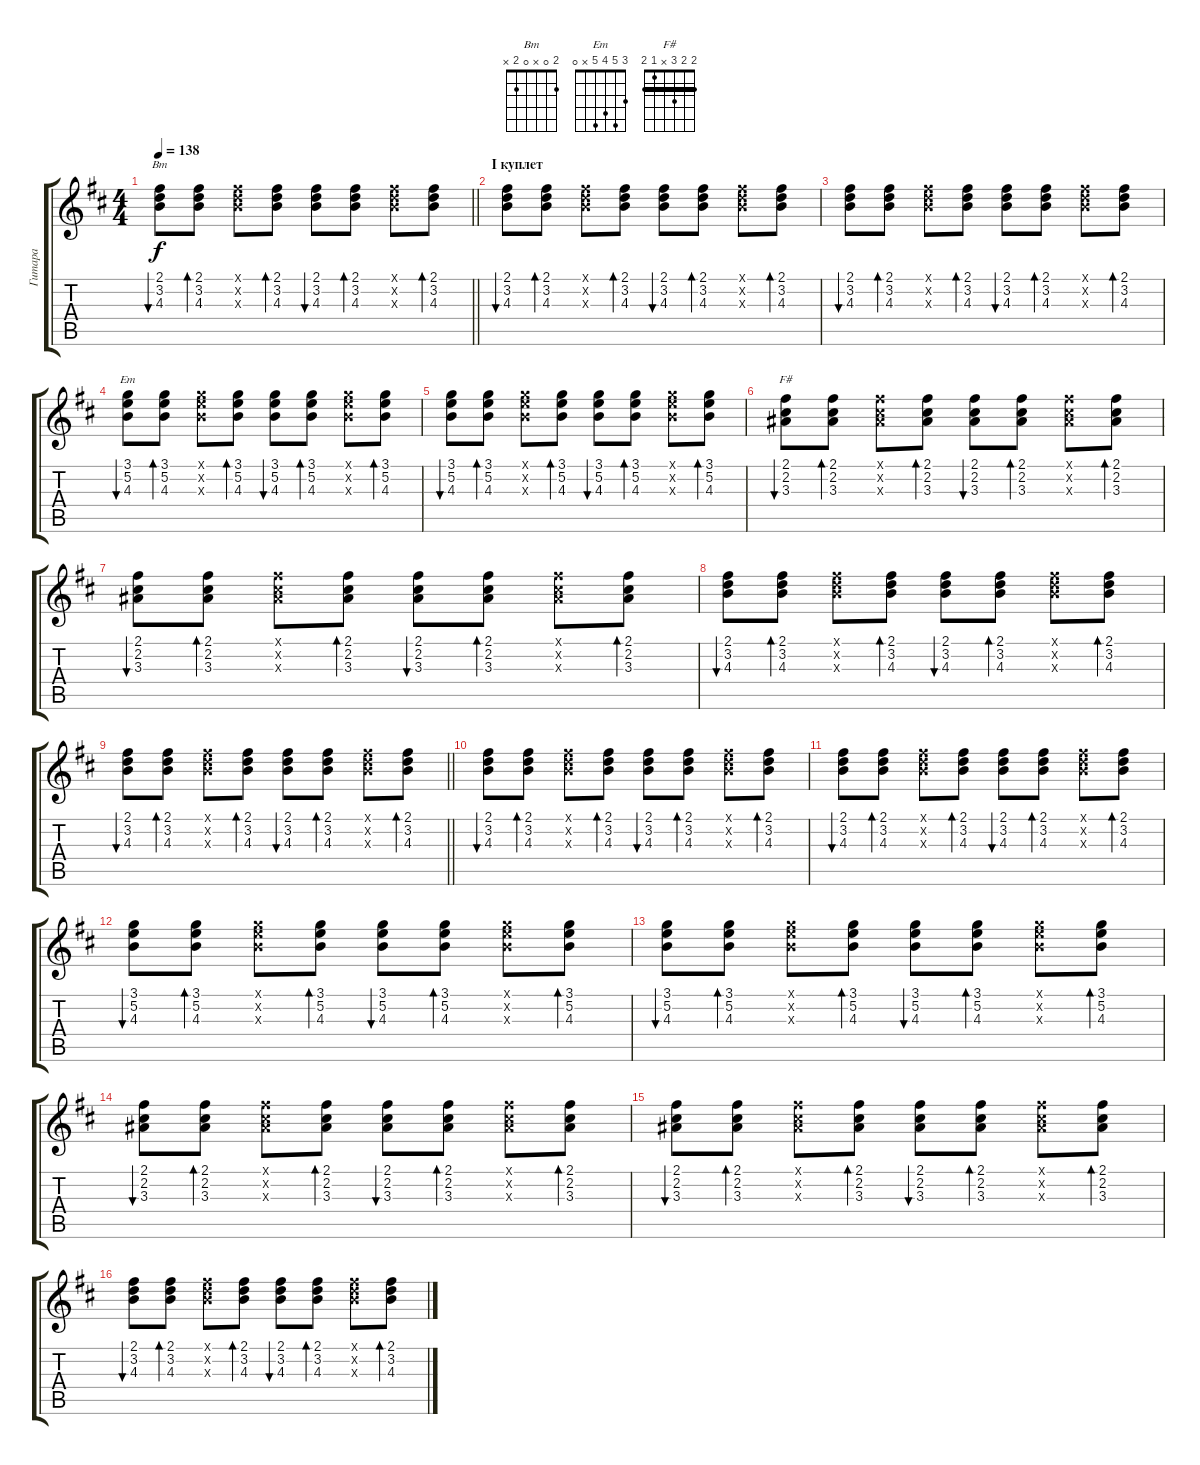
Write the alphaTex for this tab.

\track ("Гитара" "Гитара") {instrument acousticguitarsteel}
\staff {score tabs}
\tuning (E4 B3 G3 D3 A2 E2) {hide}
\chord ("Bm" 2 0 x 0 2 x)
\chord ("Em" 3 5 4 5 x 0)
\chord ("F#" 2 2 3 x 1 2) {barre 2}
\ts (4 4)
\tempo 138
\clef g2
\barLineRight lightlight
\ks bminor
(2.1 3.2 4.3).8{bu 120 ch "Bm" dy f} (2.1 3.2 4.3).8{bd 120} (2.1{x} 3.2{x} 4.3{x}).8 (2.1 3.2 4.3).8{bd 120} (2.1 3.2 4.3).8{bu 120} (2.1 3.2 4.3).8{bd 120} (2.1{x} 3.2{x} 4.3{x}).8 (2.1 3.2 4.3).8{bd 120} |
\section ("" "I куплет")
(2.1 3.2 4.3).8{bu 120} (2.1 3.2 4.3).8{bd 120} (2.1{x} 3.2{x} 4.3{x}).8 (2.1 3.2 4.3).8{bd 120} (2.1 3.2 4.3).8{bu 120} (2.1 3.2 4.3).8{bd 120} (2.1{x} 3.2{x} 4.3{x}).8 (2.1 3.2 4.3).8{bd 120} |
(2.1 3.2 4.3).8{bu 120} (2.1 3.2 4.3).8{bd 120} (2.1{x} 3.2{x} 4.3{x}).8 (2.1 3.2 4.3).8{bd 120} (2.1 3.2 4.3).8{bu 120} (2.1 3.2 4.3).8{bd 120} (2.1{x} 3.2{x} 4.3{x}).8 (2.1 3.2 4.3).8{bd 120} |
(3.1 5.2 4.3).8{bu 120 ch "Em"} (3.1 5.2 4.3).8{bd 120} (3.1{x} 5.2{x} 4.3{x}).8 (3.1 5.2 4.3).8{bd 120} (3.1 5.2 4.3).8{bu 120} (3.1 5.2 4.3).8{bd 120} (3.1{x} 5.2{x} 4.3{x}).8 (3.1 5.2 4.3).8{bd 120} |
(3.1 5.2 4.3).8{bu 120} (3.1 5.2 4.3).8{bd 120} (3.1{x} 5.2{x} 4.3{x}).8 (3.1 5.2 4.3).8{bd 120} (3.1 5.2 4.3).8{bu 120} (3.1 5.2 4.3).8{bd 120} (3.1{x} 5.2{x} 4.3{x}).8 (3.1 5.2 4.3).8{bd 120} |
(2.1 2.2 3.3).8{bu 120 ch "F#"} (2.1 2.2 3.3).8{bd 120} (2.1{x} 2.2{x} 3.3{x}).8 (2.1 2.2 3.3).8{bd 120} (2.1 2.2 3.3).8{bu 120} (2.1 2.2 3.3).8{bd 120} (2.1{x} 2.2{x} 3.3{x}).8 (2.1 2.2 3.3).8{bd 120} |
(2.1 2.2 3.3).8{bu 120} (2.1 2.2 3.3).8{bd 120} (2.1{x} 2.2{x} 3.3{x}).8 (2.1 2.2 3.3).8{bd 120} (2.1 2.2 3.3).8{bu 120} (2.1 2.2 3.3).8{bd 120} (2.1{x} 2.2{x} 3.3{x}).8 (2.1 2.2 3.3).8{bd 120} |
(2.1 3.2 4.3).8{bu 120} (2.1 3.2 4.3).8{bd 120} (2.1{x} 3.2{x} 4.3{x}).8 (2.1 3.2 4.3).8{bd 120} (2.1 3.2 4.3).8{bu 120} (2.1 3.2 4.3).8{bd 120} (2.1{x} 3.2{x} 4.3{x}).8 (2.1 3.2 4.3).8{bd 120} |
\barLineRight lightlight
(2.1 3.2 4.3).8{bu 120} (2.1 3.2 4.3).8{bd 120} (2.1{x} 3.2{x} 4.3{x}).8 (2.1 3.2 4.3).8{bd 120} (2.1 3.2 4.3).8{bu 120} (2.1 3.2 4.3).8{bd 120} (2.1{x} 3.2{x} 4.3{x}).8 (2.1 3.2 4.3).8{bd 120} |
(2.1 3.2 4.3).8{bu 120} (2.1 3.2 4.3).8{bd 120} (2.1{x} 3.2{x} 4.3{x}).8 (2.1 3.2 4.3).8{bd 120} (2.1 3.2 4.3).8{bu 120} (2.1 3.2 4.3).8{bd 120} (2.1{x} 3.2{x} 4.3{x}).8 (2.1 3.2 4.3).8{bd 120} |
(2.1 3.2 4.3).8{bu 120} (2.1 3.2 4.3).8{bd 120} (2.1{x} 3.2{x} 4.3{x}).8 (2.1 3.2 4.3).8{bd 120} (2.1 3.2 4.3).8{bu 120} (2.1 3.2 4.3).8{bd 120} (2.1{x} 3.2{x} 4.3{x}).8 (2.1 3.2 4.3).8{bd 120} |
(3.1 5.2 4.3).8{bu 120} (3.1 5.2 4.3).8{bd 120} (3.1{x} 5.2{x} 4.3{x}).8 (3.1 5.2 4.3).8{bd 120} (3.1 5.2 4.3).8{bu 120} (3.1 5.2 4.3).8{bd 120} (3.1{x} 5.2{x} 4.3{x}).8 (3.1 5.2 4.3).8{bd 120} |
(3.1 5.2 4.3).8{bu 120} (3.1 5.2 4.3).8{bd 120} (3.1{x} 5.2{x} 4.3{x}).8 (3.1 5.2 4.3).8{bd 120} (3.1 5.2 4.3).8{bu 120} (3.1 5.2 4.3).8{bd 120} (3.1{x} 5.2{x} 4.3{x}).8 (3.1 5.2 4.3).8{bd 120} |
(2.1 2.2 3.3).8{bu 120} (2.1 2.2 3.3).8{bd 120} (2.1{x} 2.2{x} 3.3{x}).8 (2.1 2.2 3.3).8{bd 120} (2.1 2.2 3.3).8{bu 120} (2.1 2.2 3.3).8{bd 120} (2.1{x} 2.2{x} 3.3{x}).8 (2.1 2.2 3.3).8{bd 120} |
(2.1 2.2 3.3).8{bu 120} (2.1 2.2 3.3).8{bd 120} (2.1{x} 2.2{x} 3.3{x}).8 (2.1 2.2 3.3).8{bd 120} (2.1 2.2 3.3).8{bu 120} (2.1 2.2 3.3).8{bd 120} (2.1{x} 2.2{x} 3.3{x}).8 (2.1 2.2 3.3).8{bd 120} |
(2.1 3.2 4.3).8{bu 120} (2.1 3.2 4.3).8{bd 120} (2.1{x} 3.2{x} 4.3{x}).8 (2.1 3.2 4.3).8{bd 120} (2.1 3.2 4.3).8{bu 120} (2.1 3.2 4.3).8{bd 120} (2.1{x} 3.2{x} 4.3{x}).8 (2.1 3.2 4.3).8{bd 120}
